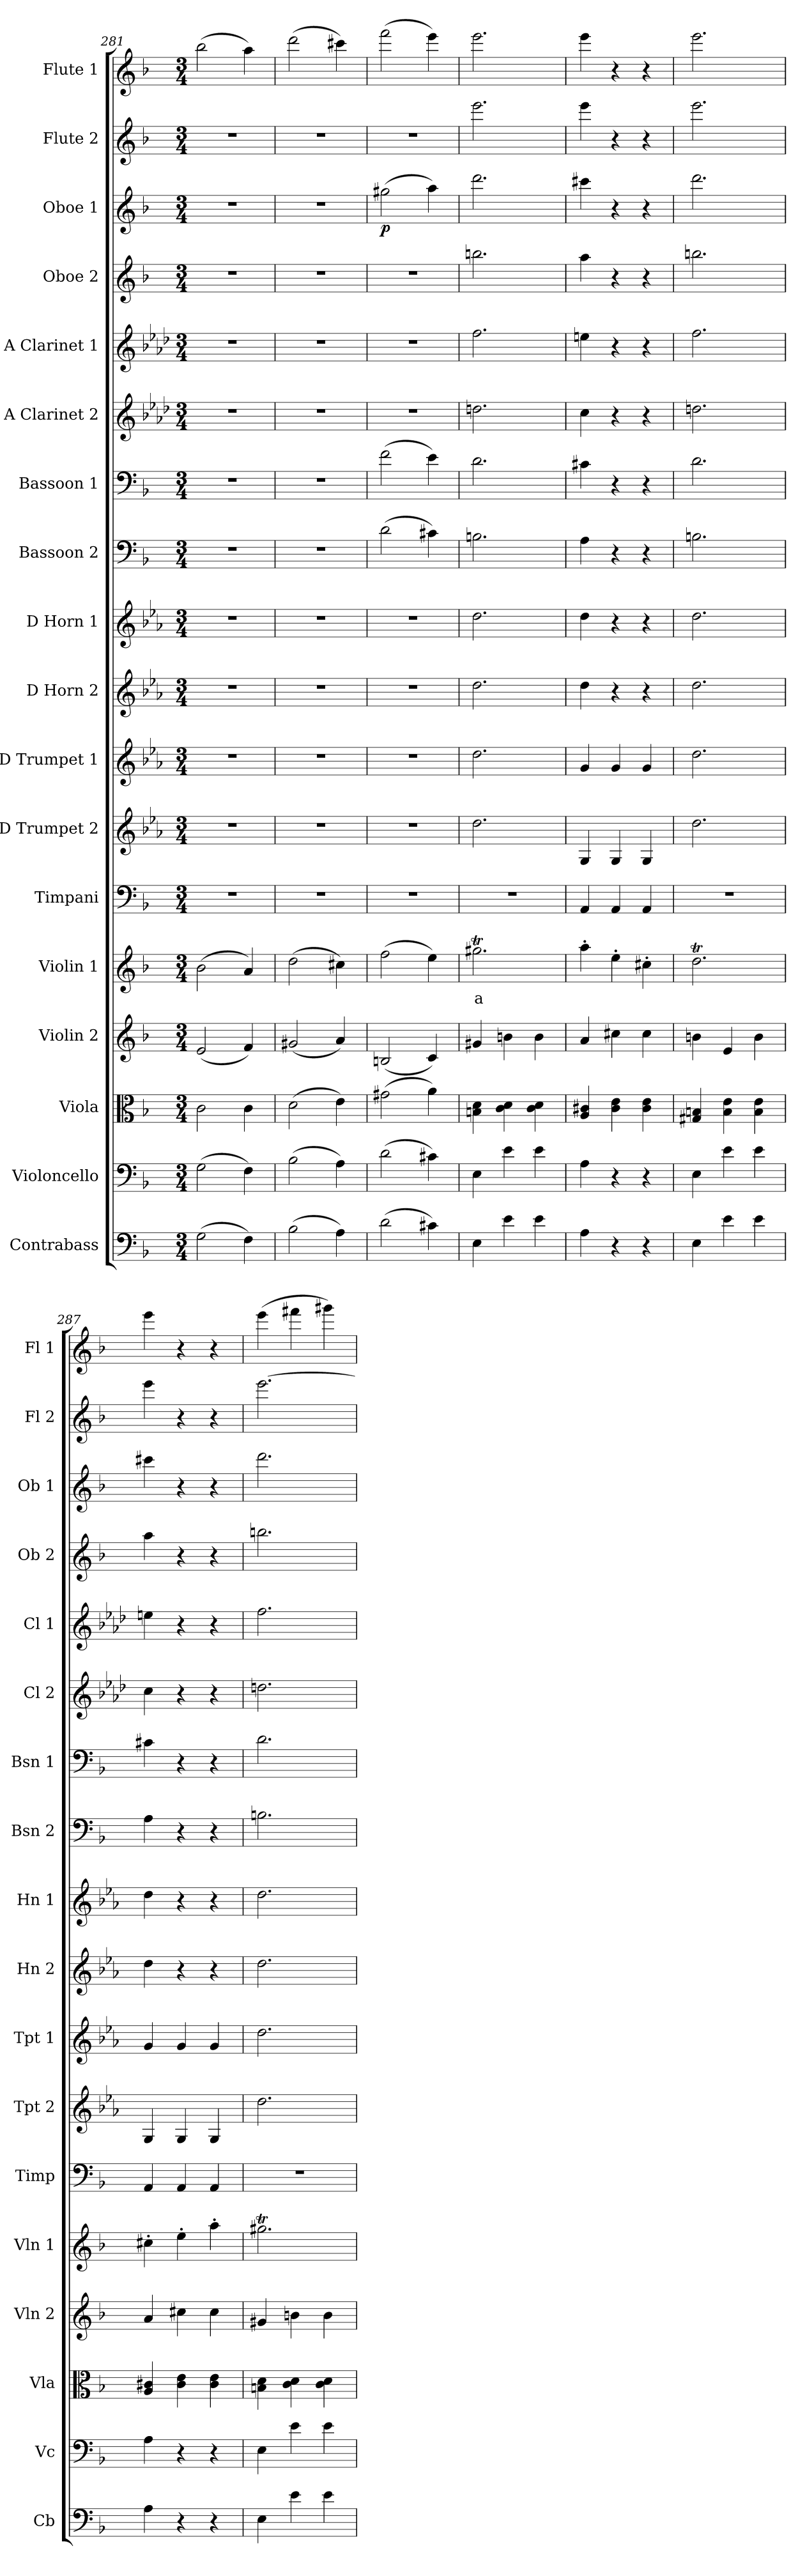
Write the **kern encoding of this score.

**kern	**kern	**kern	**kern	**kern	**text	**kern	**kern	**kern	**kern	**kern	**kern	**kern	**kern	**kern	**kern	**kern	**dynam	**kern	**kern
*part18	*part17	*part16	*part15	*part14	*part14	*part13	*part12	*part11	*part10	*part9	*part8	*part7	*part6	*part5	*part4	*part3	*part3	*part2	*part1
*staff18	*staff17	*staff16	*staff15	*staff14	*staff14	*staff13	*staff12	*staff11	*staff10	*staff9	*staff8	*staff7	*staff6	*staff5	*staff4	*staff3	*staff3	*staff2	*staff1
*I"Contrabass	*I"Violoncello	*I"Viola	*I"Violin 2	*I"Violin 1	*	*I"Timpani	*I"D Trumpet 2	*I"D Trumpet 1	*I"D Horn 2	*I"D Horn 1	*I"Bassoon 2	*I"Bassoon 1	*I"A Clarinet 2	*I"A Clarinet 1	*I"Oboe 2	*I"Oboe 1	*	*I"Flute 2	*I"Flute 1
*I'Cb	*I'Vc	*I'Vla	*I'Vln 2	*I'Vln 1	*	*I'Timp	*I'Tpt 2	*I'Tpt 1	*I'Hn 2	*I'Hn 1	*I'Bsn 2	*I'Bsn 1	*I'Cl 2	*I'Cl 1	*I'Ob 2	*I'Ob 1	*	*I'Fl 2	*I'Fl 1
*clefF4	*clefF4	*clefC3	*clefG2	*clefG2	*	*clefF4	*clefG2	*clefG2	*clefG2	*clefG2	*clefF4	*clefF4	*clefG2	*clefG2	*clefG2	*clefG2	*	*clefG2	*clefG2
*ITrd7c12	*	*	*	*	*	*	*ITrd-1c-2	*ITrd-1c-2	*ITrd6c10	*ITrd6c10	*	*	*ITrd2c3	*ITrd2c3	*	*	*	*	*
*k[b-]	*k[b-]	*k[b-]	*k[b-]	*k[b-]	*	*k[b-]	*k[b-]	*k[b-]	*k[b-]	*k[b-]	*k[b-]	*k[b-]	*k[b-]	*k[b-]	*k[b-]	*k[b-]	*	*k[b-]	*k[b-]
*M3/4	*M3/4	*M3/4	*M3/4	*M3/4	*	*M3/4	*M3/4	*M3/4	*M3/4	*M3/4	*M3/4	*M3/4	*M3/4	*M3/4	*M3/4	*M3/4	*	*M3/4	*M3/4
=281	=281	=281	=281	=281	=281	=281	=281	=281	=281	=281	=281	=281	=281	=281	=281	=281	=281	=281	=281
(2GG\	(2G\	2c\	(2e/	(2b-\	.	2.r	2.r	2.r	2.r	2.r	2.r	2.r	2.r	2.r	2.r	2.r	.	2.r	(2bb-\
4FF\)	4F\)	4c\	4f/)	4a/)	.	.	.	.	.	.	.	.	.	.	.	.	.	.	4aa\)
!!LO:PB:g=z
=282	=282	=282	=282	=282	=282	=282	=282	=282	=282	=282	=282	=282	=282	=282	=282	=282	=282	=282	=282
(2BB-\	(2B-\	(2d\	(2g#X/	(2dd\	.	2.r	2.r	2.r	2.r	2.r	2.r	2.r	2.r	2.r	2.r	2.r	.	2.r	(2ddd\
4AA\)	4A\)	4e\)	4a/)	4cc#X\)	.	.	.	.	.	.	.	.	.	.	.	.	.	.	4ccc#X\)
=283	=283	=283	=283	=283	=283	=283	=283	=283	=283	=283	=283	=283	=283	=283	=283	=283	=283	=283	=283
!	!	!	!	!	!	!	!	!	!	!	!	!	!	!	!	!	!LO:DY:b	!	!
(2D\	(2d\	(2g#X\	(2Bn/	(2ff\	.	2.r	2.r	2.r	2.r	2.r	(2d\	(2f\	2.r	2.r	2.r	(2gg#X\	p	2.r	(2fff\
4C#X\)	4c#X\)	4a\)	4c/)	4ee\)	.	.	.	.	.	.	4c#X\)	4e\)	.	.	.	4aa\)	.	.	4eee\)
=284	=284	=284	=284	=284	=284	=284	=284	=284	=284	=284	=284	=284	=284	=284	=284	=284	=284	=284	=284
!	!	!	!	!	!LO:LY:b:color=#FF0000	!	!	!	!	!	!	!	!	!	!	!	!	!	!
4EE\	4E\	4Bn\ 4d\	4g#X/	2.gg#Xt\	a	2.r	2.ee\	2.ee\	2.e\	2.e\	2.Bn\	2.d\	2.bn\	2.dd\	2.bbn\	2.ddd\	.	2.eee\	2.eee\
4E\	4e\	4c\ 4d\	4bn\	.	.	.	.	.	.	.	.	.	.	.	.	.	.	.	.
4E\	4e\	4c\ 4d\	4b\	.	.	.	.	.	.	.	.	.	.	.	.	.	.	.	.
=285	=285	=285	=285	=285	=285	=285	=285	=285	=285	=285	=285	=285	=285	=285	=285	=285	=285	=285	=285
4AA\	4A\	4A/ 4c#X/	4a/	4aa'\	.	4AA/	4A/	4a/	4e\	4e\	4A\	4c#X\	4a\	4cc#X\	4aa\	4ccc#X\	.	4eee\	4eee\
4r	4r	4c#\ 4e\	4cc#X\	4ee'\	.	4AA/	4A/	4a/	4r	4r	4r	4r	4r	4r	4r	4r	.	4r	4r
4r	4r	4c#\ 4e\	4cc#\	4cc#X'\	.	4AA/	4A/	4a/	4r	4r	4r	4r	4r	4r	4r	4r	.	4r	4r
=286	=286	=286	=286	=286	=286	=286	=286	=286	=286	=286	=286	=286	=286	=286	=286	=286	=286	=286	=286
4EE\	4E\	4G#X/ 4Bn/	4bn\	2.ddT\	.	2.r	2.ee\	2.ee\	2.e\	2.e\	2.Bn\	2.d\	2.bn\	2.dd\	2.bbn\	2.ddd\	.	2.eee\	2.eee\
4E\	4e\	4B\ 4e\	4e/	.	.	.	.	.	.	.	.	.	.	.	.	.	.	.	.
4E\	4e\	4B\ 4e\	4b\	.	.	.	.	.	.	.	.	.	.	.	.	.	.	.	.
=287	=287	=287	=287	=287	=287	=287	=287	=287	=287	=287	=287	=287	=287	=287	=287	=287	=287	=287	=287
4AA\	4A\	4A/ 4c#X/	4a/	4cc#X'\	.	4AA/	4A/	4a/	4e\	4e\	4A\	4c#X\	4a\	4cc#X\	4aa\	4ccc#X\	.	4eee\	4eee\
4r	4r	4c#\ 4e\	4cc#X\	4ee'\	.	4AA/	4A/	4a/	4r	4r	4r	4r	4r	4r	4r	4r	.	4r	4r
4r	4r	4c#\ 4e\	4cc#\	4aa'\	.	4AA/	4A/	4a/	4r	4r	4r	4r	4r	4r	4r	4r	.	4r	4r
=288	=288	=288	=288	=288	=288	=288	=288	=288	=288	=288	=288	=288	=288	=288	=288	=288	=288	=288	=288
4EE\	4E\	4Bn\ 4d\	4g#X/	2.gg#Xt\	.	2.r	2.ee\	2.ee\	2.e\	2.e\	2.Bn\	2.d\	2.bn\	2.dd\	2.bbn\	2.ddd\	.	[2.eee\	(4eee\
4E\	4e\	4c\ 4d\	4bn\	.	.	.	.	.	.	.	.	.	.	.	.	.	.	.	4fff#X\
4E\	4e\	4c\ 4d\	4b\	.	.	.	.	.	.	.	.	.	.	.	.	.	.	.	4ggg#X\)
=	=	=	=	=	=	=	=	=	=	=	=	=	=	=	=	=	=	=	=
*-	*-	*-	*-	*-	*-	*-	*-	*-	*-	*-	*-	*-	*-	*-	*-	*-	*-	*-	*-
